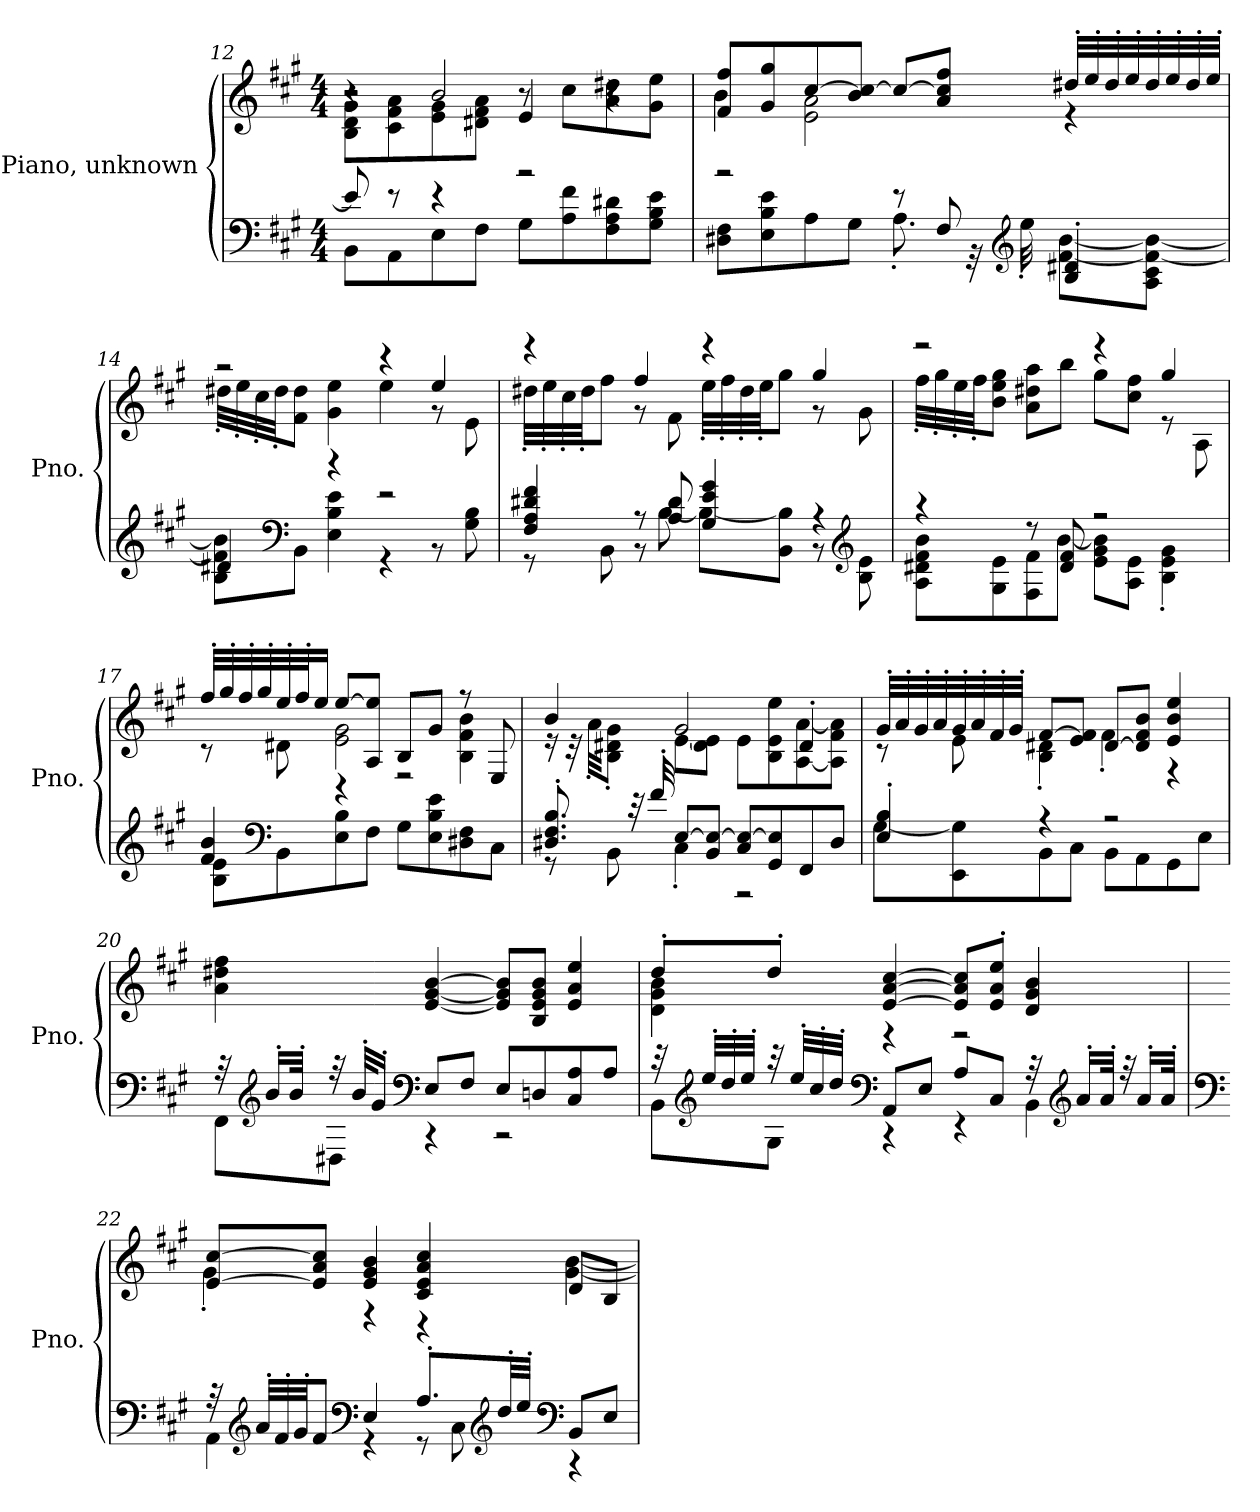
**kern	**kern
*part1	*part1
*staff2	*staff1
*I"Piano, unknown	*
*I'Pno.	*
!!LO:LB:g=z
*clefF4	*clefG2
*k[f#c#g#]	*k[f#c#g#]
*M4/4	*M4/4
=12	=12
*^	*^
*	*	*	*^
8e/]	8BB\L	4r	8B\ 8d\ 8g#\L	2r
8r	8AA\	.	8c#\ 8f#\ 8a\	.
4r	8E\	2b/	8e\ 8g#\	.
.	8F#\J	.	8d#X\ 8f#\ 8a\J	.
2r	8G#\L	.	8r	4e/
.	8A\ 8f#\	.	8cc#\L	.
.	8F#\ 8A\ 8d#X\	4r	8a\ 8dd#X\	4r
.	8G#\ 8B\ 8e\J	.	8g#\ 8ee\J	.
*	*	*	*v	*v
=13	=13	=13	=13
2r	8D#X\ 8F#\L	8f#/ 8ff#/L	4b\
.	8E\ 8B\ 8e\	8g#/ 8gg#/	.
.	8A\	[8cc#/	2e\ 2a\
.	8G#\J	8b/ 8cc#/_J	.
8r	8.A'\	8cc#/L_	.
8F#/	.	8a/ 8cc#/] 8ff#/J	.
.	32r	.	.
*clefG2	*	*	*
.	32ee'\	.	.
4B/' 4d#X/'	[8f#\ [8b\L	32dd#X'/LLL	4r
.	.	32ee'/	.
.	.	32dd#'/	.
.	.	32ee'/	.
.	8A\ 8c#\ 8f#\_ 8b\_J	32dd#'/	.
.	.	32ee'/	.
.	.	32dd#'/	.
.	.	32ee'/JJJ	.
=14	=14	=14	=14
4d#X/	8B\ 8f#\] 8b\]L	2r	32dd#X'\LLL
.	.	.	32ee'\
.	.	.	32cc#'\
.	.	.	32dd#'\JJ
*clefF4	*	*	*
.	8BB\J	.	8f#\ 8dd#\J
4r	4E\ 4B\ 4e\	.	4g#\ 4ee\
2r	4r	4r	4ee\
.	8r	4ee/	8r
.	8G#\ 8B\	.	8e\
!!LO:PB:g=z	!!
=15	=15	=15	=15
4F#/ 4A/ 4d#X/ 4f#/	8r	4r	32dd#X'\LLL
.	.	.	32ee'\
.	.	.	32cc#'\
.	.	.	32dd#'\JJ
.	8BB\	.	8ff#\J
8r	8r	4ff#/	8r
8A/ 8d#/	[8B\	.	8f#\
4G#/ 4e/ 4g#/	8B\L_	4r	32ee'\LLL
.	.	.	32ff#'\
.	.	.	32dd#'\
.	.	.	32ee'\JJ
.	8BB\ 8B\]J	.	8gg#\J
4r	8r	4gg#/	8r
*clefG2	*	*	*
.	8B\ 8e\	.	8g#\
=16	=16	=16	=16
4r	8A\ 8d#X\ 8f#\ 8b\L	2r	32ff#'\LLL
.	.	.	32gg#'\
.	.	.	32ee'\
.	.	.	32ff#'\JJ
.	8G#\ 8e\	.	8b\ 8ee\ 8gg#\J
8r	8F#\ 8f#\	.	8a\ 8dd#X\ 8aa\L
8d#/ 8f#/	[8b\J	.	8bb\J
2r	8e\ 8g#\ 8b\]L	4r	8gg#\L
.	8A\ 8e\J	.	8cc#\ 8ff#\J
.	4B\' 4e\' 4g#\'	4gg#/	8r
.	.	.	8A\
!!LO:LB:g=z	!!
=17	=17	=17	=17
4f#/ 4b/	8B\ 8e\L	32ff#'/LLL	8r
.	.	32gg#'/	.
.	.	32ff#'/	.
.	.	32gg#'/	.
*clefF4	*	*	*
.	8BB\	32ee'/	8d#X\
.	.	32ff#'/J	.
.	.	16ee/JJ	.
4r	8E\ 8B\	[8ee/L	2e\ 2g#\
.	8F#\J	8A/ 8ee/]J	.
2r	8G#\L	8B/L	.
.	8E\ 8B\ 8e\	8g#/J	.
.	8D#X\ 8F#\	8r	4B\ 4f#\ 4b\
.	8C#\J	8E/	.
=18	=18	=18	=18
8.D#X/' 8.F#/' 8.B/'	8r	4b/	16r
.	.	.	32r
.	.	.	32a'\KKL
.	8BB\	.	8B\' 8d#X\' 8g#\'J
32r	.	.	.
32f#'/	.	.	.
[8E/L	4C#'\	2g#/	[8e\L
8BB/ 8E/_J	.	.	8d#\ 8e\]J
8C#/ 8E/_L	2r	.	8e\L
8GG#/ 8E/]	.	.	8B\ 8e\ 8ee\
8FF#/	.	4d#'/	[8A\ [8a\
8D#/J	.	.	8A\] 8f#\ 8a\]J
!!LO:LB:g=z	!!
=19	=19	=19	=19
4E/' 4B/'	[8G#\L	32g#'/LLL	8r
.	.	32a'/	.
.	.	32g#'/	.
.	.	32a'/	.
.	8EE\ 8G#\]	32g#'/	8e\
.	.	32a'/	.
.	.	32f#'/	.
.	.	32g#'/JJJ	.
4r	8BB\	[8f#/L	4B\' 4d#X\'
.	8C#\J	8e/ 8f#/]J	.
2r	8BB\L	[8d#/L	4f#'\
.	8AA\	8d#/] 8f#/ 8b/J	.
.	8GG#\	4e/ 4b/ 4ee/	4r
.	8E\J	.	.
*	*	*v	*v
=20	=20	=20
32r	8FF#\L	4a\ 4dd#X\ 4ff#\
*clefG2	*	*
16b'/LL	.	.
32b'/JJk	.	.
32r	8D#X\J	.
32b'/KLL	.	.
16g#'/JJ	.	.
*clefF4	*	*
8E/L	4r	[4e/ [4g#/ [4b/
8F#/J	.	.
8E/L	2r	8e/] 8g#/] 8b/]L
8Dn/	.	8B/ 8e/ 8g#/ 8b/J
8C#/ 8A/	.	4e/ 4a/ 4ee/
8A/J	.	.
!!LO:LB:g=z
=21	=21	=21
*	*	*^
32r	8BB\L	8dd'/L	4d\ 4g#\ 4b\
*clefG2	*	*	*
32ee'/LLL	.	.	.
32dd'/	.	.	.
32ee'/JJJ	.	.	.
32r	8G#\J	8dd'/J	.
32ee'/LLL	.	.	.
32cc#'/	.	.	.
32dd'/JJJ	.	.	.
*clefF4	*	*	*
8AA/L	4r	[4e/ [4a/ [4cc#/	4r
8E/J	.	.	.
8A/L	4r	8e/] 8a/] 8cc#/]L	2r
8C#/J	.	8e/' 8a/' 8ee/'J	.
32r	4BB\	4d/ 4g#/ 4b/	.
*clefG2	*	*	*
16a'/LL	.	.	.
32a'/JJk	.	.	.
32r	.	.	.
16a'/LL	.	.	.
32a'/JJk	.	.	.
=22	=22	=22	=22
*clefF4	*	*	*
32r	4AA\	[8e/ [8cc#/L	4g#'\
*clefG2	*	*	*
32a'/LLL	.	.	.
32f#'/	.	.	.
32g#'/JJ	.	.	.
8f#/J	.	8e/] 8a/ 8cc#/]J	.
*clefF4	*	*	*
4E/	4r	4e/ 4g#/ 4b/	4r
8.A'/L	8r	4c#/ 4e/ 4a/ 4cc#/	4r
.	8C#\	.	.
*clefG2	*	*	*
32dd'/LL	.	.	.
32ee'/JJJ	.	.	.
*clefF4	*	*	*
8BB/L	4r	8d/L	[4g#\ [4b\
8E/J	.	8B/J	.
*v	*v	*	*
*	*v	*v
=	=
*-	*-
